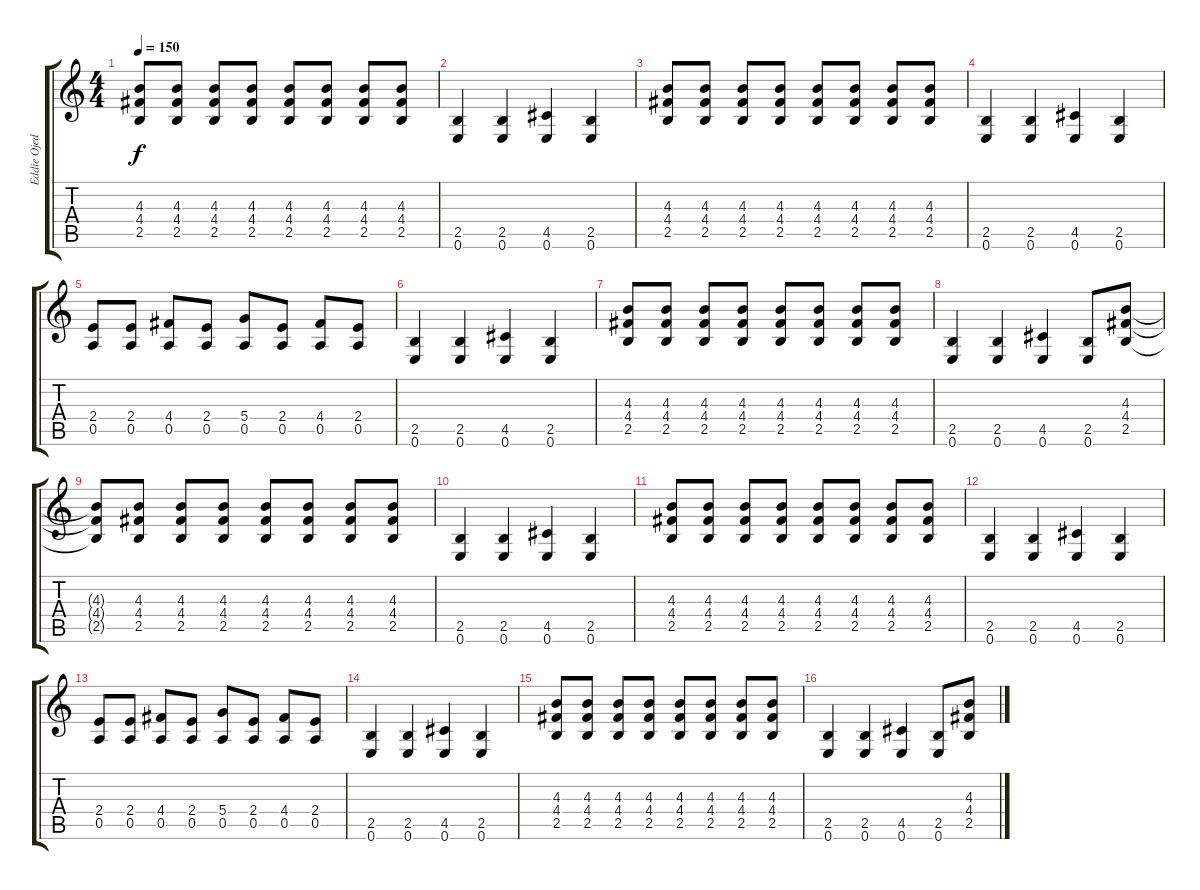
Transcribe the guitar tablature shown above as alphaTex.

\track ("Eddie Ojeda - Lead/Rhythm" "Eddie Ojed") {instrument distortionguitar}
\staff {score tabs}
\tuning (E4 B3 G3 D3 A2 E2) {hide}
\ts (4 4)
\tempo 150
\clef g2
\ks c
(4.3{t} 4.4{t} 2.5{t}).8{dy f} (4.3 4.4 2.5).8 (4.3 4.4 2.5).8 (4.3 4.4 2.5).8 (4.3 4.4 2.5).8 (4.3 4.4 2.5).8 (4.3 4.4 2.5).8 (4.3 4.4 2.5).8 |
(2.5 0.6).4 (2.5 0.6).4 (4.5 0.6).4 (2.5 0.6).4 |
(4.3 4.4 2.5).8 (4.3 4.4 2.5).8 (4.3 4.4 2.5).8 (4.3 4.4 2.5).8 (4.3 4.4 2.5).8 (4.3 4.4 2.5).8 (4.3 4.4 2.5).8 (4.3 4.4 2.5).8 |
(2.5 0.6).4 (2.5 0.6).4 (4.5 0.6).4 (2.5 0.6).4 |
(2.4 0.5).8 (2.4 0.5).8 (4.4 0.5).8 (2.4 0.5).8 (5.4 0.5).8 (2.4 0.5).8 (4.4 0.5).8 (2.4 0.5).8 |
(2.5 0.6).4 (2.5 0.6).4 (4.5 0.6).4 (2.5 0.6).4 |
(4.3 4.4 2.5).8 (4.3 4.4 2.5).8 (4.3 4.4 2.5).8 (4.3 4.4 2.5).8 (4.3 4.4 2.5).8 (4.3 4.4 2.5).8 (4.3 4.4 2.5).8 (4.3 4.4 2.5).8 |
(2.5 0.6).4 (2.5 0.6).4 (4.5 0.6).4 (2.5 0.6).8 (4.3 4.4 2.5).8 |
(4.3{t} 4.4{t} 2.5{t}).8 (4.3 4.4 2.5).8 (4.3 4.4 2.5).8 (4.3 4.4 2.5).8 (4.3 4.4 2.5).8 (4.3 4.4 2.5).8 (4.3 4.4 2.5).8 (4.3 4.4 2.5).8 |
(2.5 0.6).4 (2.5 0.6).4 (4.5 0.6).4 (2.5 0.6).4 |
(4.3 4.4 2.5).8 (4.3 4.4 2.5).8 (4.3 4.4 2.5).8 (4.3 4.4 2.5).8 (4.3 4.4 2.5).8 (4.3 4.4 2.5).8 (4.3 4.4 2.5).8 (4.3 4.4 2.5).8 |
(2.5 0.6).4 (2.5 0.6).4 (4.5 0.6).4 (2.5 0.6).4 |
(2.4 0.5).8 (2.4 0.5).8 (4.4 0.5).8 (2.4 0.5).8 (5.4 0.5).8 (2.4 0.5).8 (4.4 0.5).8 (2.4 0.5).8 |
(2.5 0.6).4 (2.5 0.6).4 (4.5 0.6).4 (2.5 0.6).4 |
(4.3 4.4 2.5).8 (4.3 4.4 2.5).8 (4.3 4.4 2.5).8 (4.3 4.4 2.5).8 (4.3 4.4 2.5).8 (4.3 4.4 2.5).8 (4.3 4.4 2.5).8 (4.3 4.4 2.5).8 |
(2.5 0.6).4 (2.5 0.6).4 (4.5 0.6).4 (2.5 0.6).8 (4.3 4.4 2.5).8
